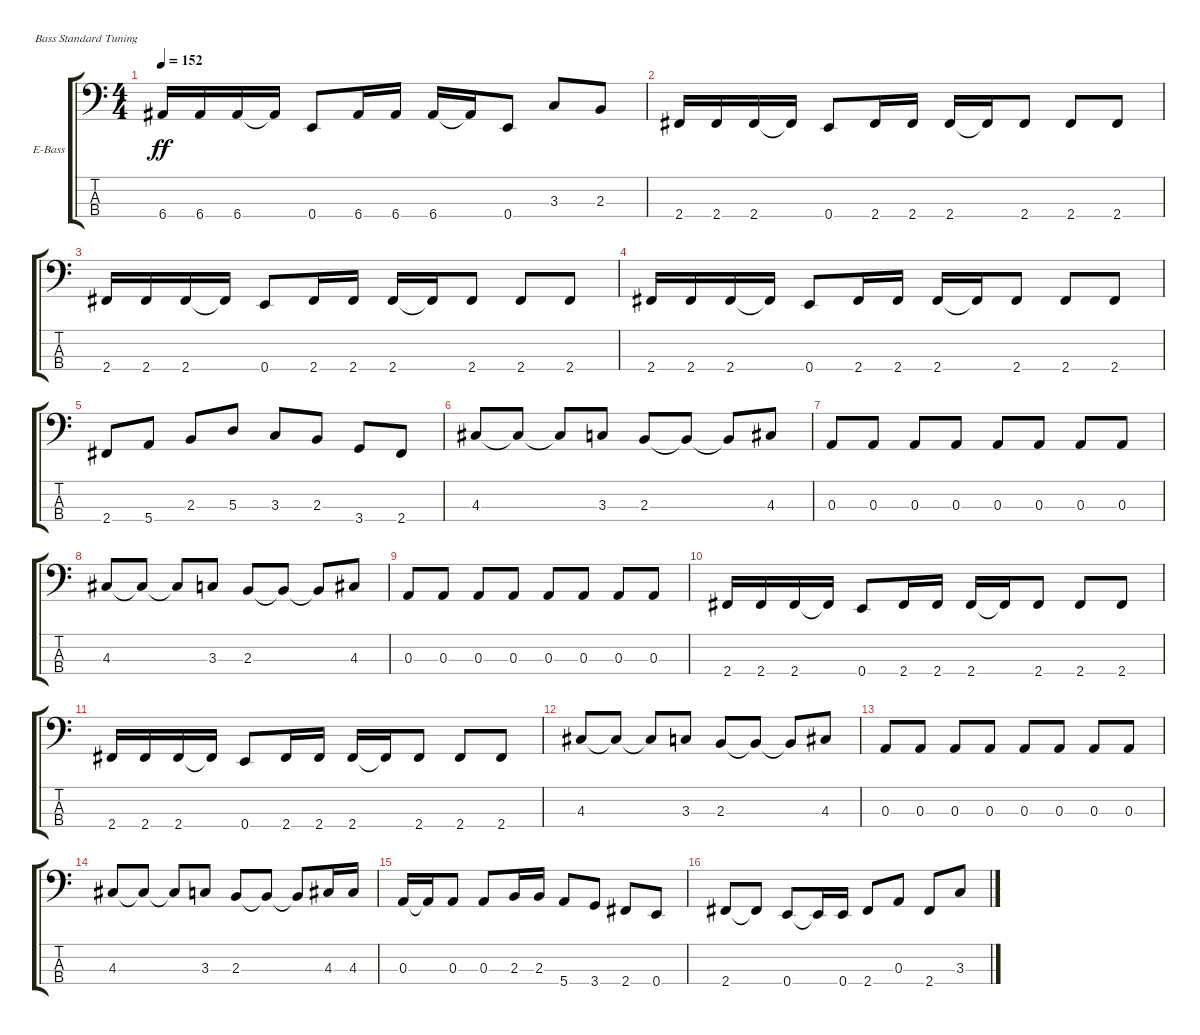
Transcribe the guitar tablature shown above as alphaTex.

\defaultSystemsLayout 4
\bracketExtendMode groupsimilarinstruments
\firstSystemTrackNameOrientation horizontal
\otherSystemsTrackNameOrientation horizontal
\track ("Electric Bass" "E-Bass") {instrument electricbassfinger}
\staff {score tabs}
\tuning (G2 D2 A1 E1)
\ts (4 4)
\tempo 152
\clef f4
\ks c
6.4.16{dy ff} 6.4.16 6.4.16 6.4{t}.16 0.4.8 6.4.16 6.4.16 6.4.16 6.4{t}.16 0.4.8 3.3.8 2.3.8 |
2.4.16 2.4.16 2.4.16 2.4{t}.16 0.4.8 2.4.16 2.4.16 2.4.16 2.4{t}.16 2.4.8 2.4.8 2.4.8 |
2.4.16 2.4.16 2.4.16 2.4{t}.16 0.4.8 2.4.16 2.4.16 2.4.16 2.4{t}.16 2.4.8 2.4.8 2.4.8 |
2.4.16 2.4.16 2.4.16 2.4{t}.16 0.4.8 2.4.16 2.4.16 2.4.16 2.4{t}.16 2.4.8 2.4.8 2.4.8 |
2.4.8 5.4.8 2.3.8 5.3.8 3.3.8 2.3.8 3.4.8 2.4.8 |
4.3.8 4.3{t}.8 4.3{t}.8 3.3.8 2.3.8 2.3{t}.8 2.3{t}.8 4.3.8 |
0.3.8 0.3.8 0.3.8 0.3.8 0.3.8 0.3.8 0.3.8 0.3.8 |
4.3.8 4.3{t}.8 4.3{t}.8 3.3.8 2.3.8 2.3{t}.8 2.3{t}.8 4.3.8 |
0.3.8 0.3.8 0.3.8 0.3.8 0.3.8 0.3.8 0.3.8 0.3.8 |
2.4.16 2.4.16 2.4.16 2.4{t}.16 0.4.8 2.4.16 2.4.16 2.4.16 2.4{t}.16 2.4.8 2.4.8 2.4.8 |
2.4.16 2.4.16 2.4.16 2.4{t}.16 0.4.8 2.4.16 2.4.16 2.4.16 2.4{t}.16 2.4.8 2.4.8 2.4.8 |
4.3.8 4.3{t}.8 4.3{t}.8 3.3.8 2.3.8 2.3{t}.8 2.3{t}.8 4.3.8 |
0.3.8 0.3.8 0.3.8 0.3.8 0.3.8 0.3.8 0.3.8 0.3.8 |
4.3.8 4.3{t}.8 4.3{t}.8 3.3.8 2.3.8 2.3{t}.8 2.3{t}.8 4.3.16 4.3.16 |
0.3.16 0.3{t}.16 0.3.8 0.3.8 2.3.16 2.3.16 5.4.8 3.4.8 2.4.8 0.4.8 |
2.4.8 2.4{t}.8 0.4.8 0.4{t}.16 0.4.16 2.4.8 0.3.8 2.4.8 3.3.8
